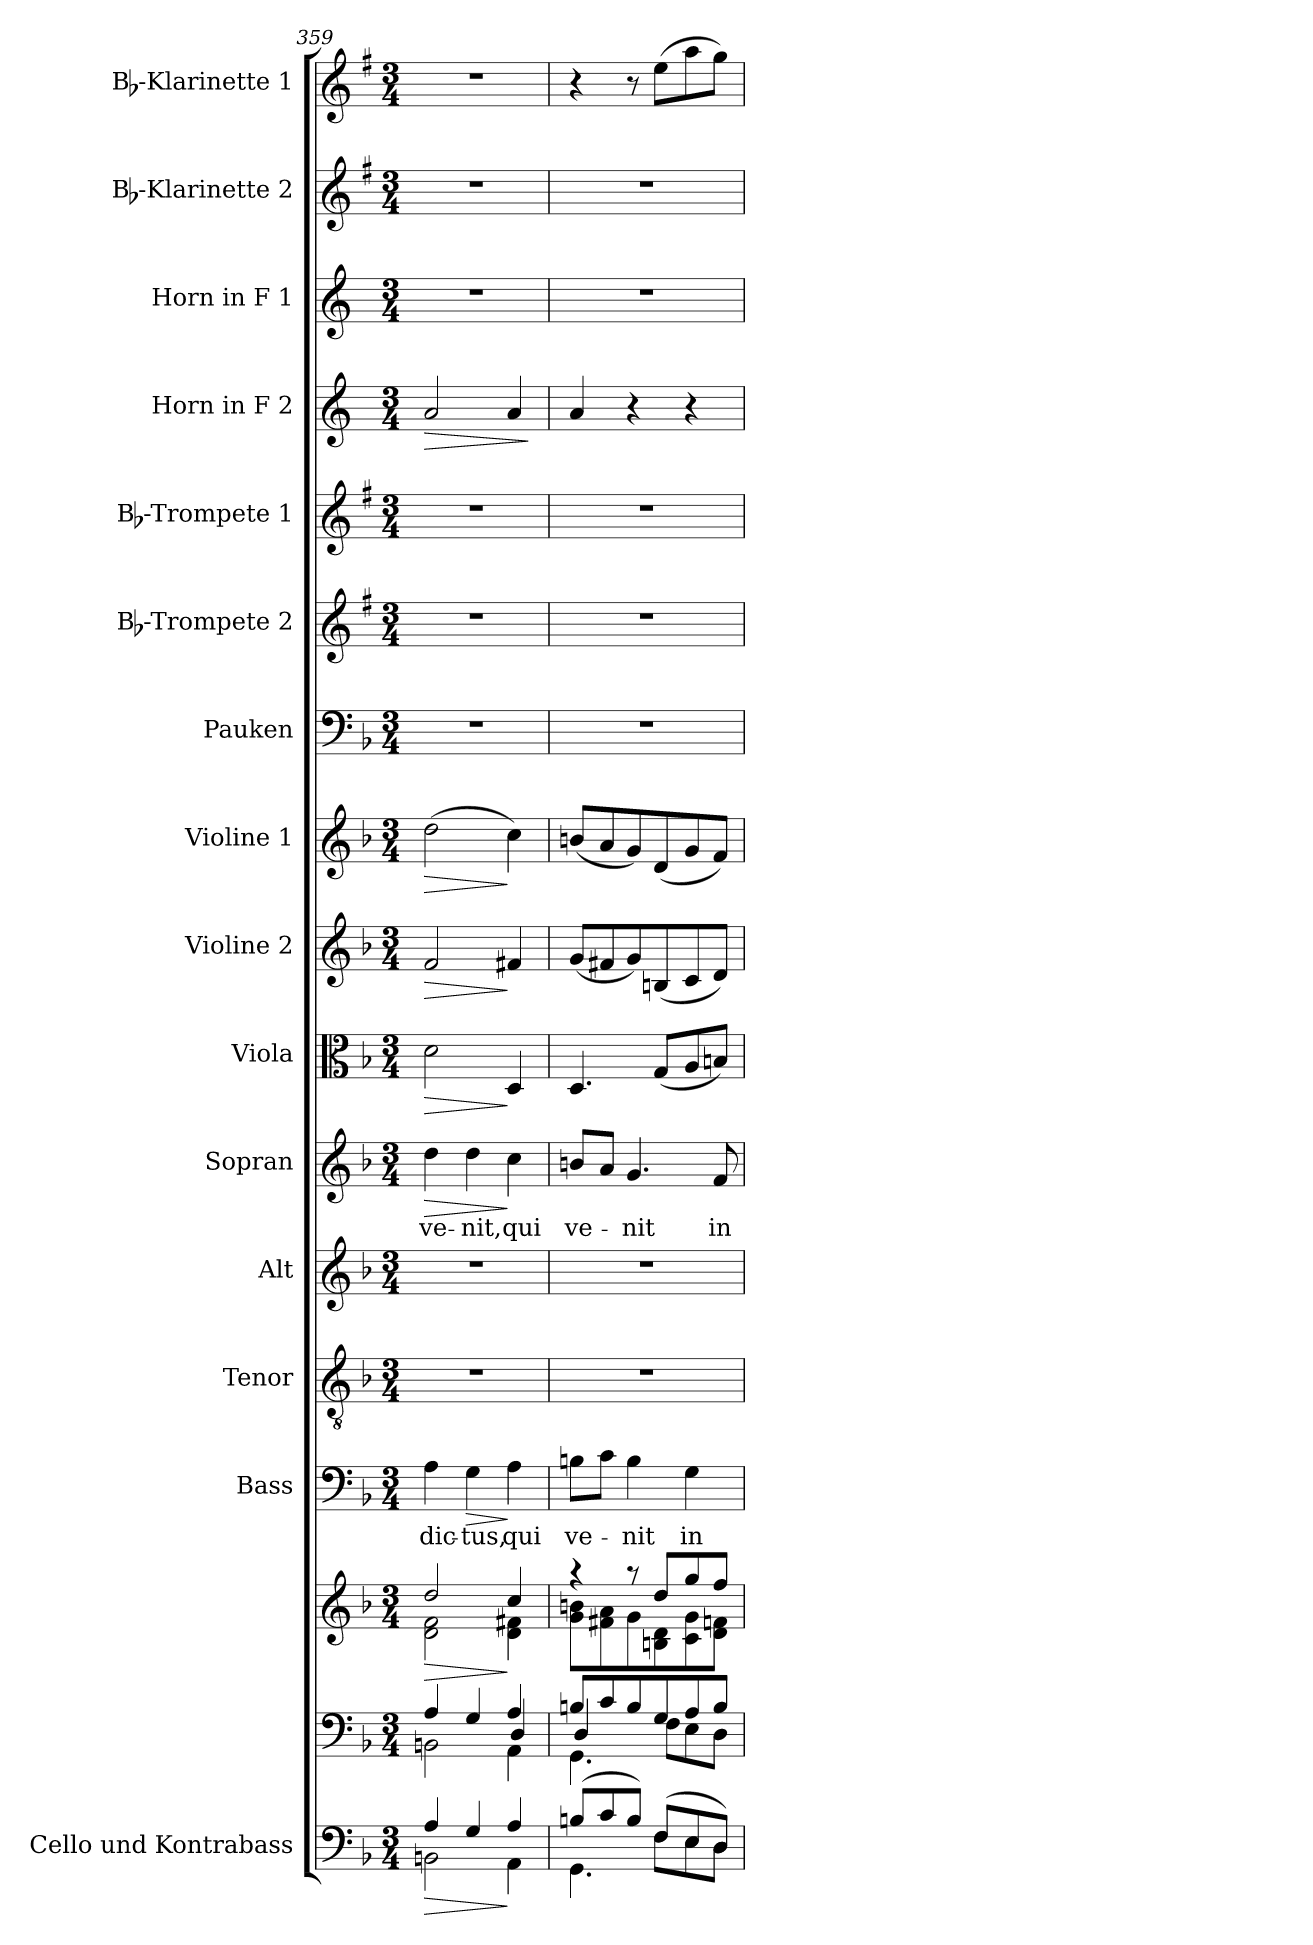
**kern	**dynam	**kern	**kern	**dynam	**kern	**text	**dynam	**kern	**kern	**kern	**text	**dynam	**kern	**dynam	**kern	**dynam	**kern	**dynam	**kern	**kern	**kern	**kern	**dynam	**kern	**kern	**kern
*part16	*part16	*part15	*part15	*part15	*part14	*part14	*part14	*part13	*part12	*part11	*part11	*part11	*part10	*part10	*part9	*part9	*part8	*part8	*part7	*part6	*part5	*part4	*part4	*part3	*part2	*part1
*staff17	*staff17	*staff16	*staff15	*staff15/16	*staff14	*staff14	*staff14	*staff13	*staff12	*staff11	*staff11	*staff11	*staff10	*staff10	*staff9	*staff9	*staff8	*staff8	*staff7	*staff6	*staff5	*staff4	*staff4	*staff3	*staff2	*staff1
*I"Cello und Kontrabass	*	*	*	*	*I"Bass	*	*	*I"Tenor	*I"Alt	*I"Sopran	*	*	*I"Viola	*	*I"Violine 2	*	*I"Violine 1	*	*I"Pauken	*I"Bb-Trompete 2	*I"Bb-Trompete 1	*I"Horn in F 2	*	*I"Horn in F 1	*I"Bb-Klarinette 2	*I"Bb-Klarinette 1
*I'Kb.	*	*	*	*	*I'B.	*	*	*I'T.	*I'A.	*I'S.	*	*	*I'Vla.	*	*I'Vl. 2	*	*I'Vl. 1	*	*I'Pk.	*I'Bb Trp. 2	*I'Bb Trp. 1	*	*	*	*I'Bb Kl. 2	*I'Bb Kl. 1
*clefF4	*	*clefF4	*clefG2	*	*clefF4	*	*	*clefGv2	*clefG2	*clefG2	*	*	*clefC3	*	*clefG2	*	*clefG2	*	*clefF4	*clefG2	*clefG2	*clefG2	*	*clefG2	*clefG2	*clefG2
*ITrd7c12	*	*	*	*	*	*	*	*	*	*	*	*	*	*	*	*	*	*	*	*ITrd1c2	*ITrd1c2	*ITrd4c7	*	*ITrd4c7	*ITrd1c2	*ITrd1c2
*k[b-]	*	*k[b-]	*k[b-]	*	*k[b-]	*	*	*k[b-]	*k[b-]	*k[b-]	*	*	*k[b-]	*	*k[b-]	*	*k[b-]	*	*k[b-]	*k[b-]	*k[b-]	*k[b-]	*	*k[b-]	*k[b-]	*k[b-]
*F:	*	*F:	*F:	*	*F:	*	*	*F:	*F:	*F:	*	*	*F:	*	*F:	*	*F:	*	*F:	*F:	*F:	*F:	*	*F:	*F:	*F:
*M3/4	*	*M3/4	*M3/4	*	*M3/4	*	*	*M3/4	*M3/4	*M3/4	*	*	*M3/4	*	*M3/4	*	*M3/4	*	*M3/4	*M3/4	*M3/4	*M3/4	*	*M3/4	*M3/4	*M3/4
=359	=359	=359	=359	=359	=359	=359	=359	=359	=359	=359	=359	=359	=359	=359	=359	=359	=359	=359	=359	=359	=359	=359	=359	=359	=359	=359
!	!LO:HP:b	!	!	!LO:HP:b	!	!LO:LY:b	!	!	!	!	!LO:LY:b	!LO:HP:b	!	!LO:HP:b	!	!LO:HP:b	!	!LO:HP:b	!	!	!	!	!LO:HP:b	!	!	!
*^	*	*^	*^	*	*	*	*	*	*	*	*	*	*	*	*	*	*	*	*	*	*	*	*	*	*	*
*	*	*	*	*^	*	*	*	*	*	*	*	*	*	*	*	*	*	*	*	*	*	*	*	*	*	*	*	*	*
4AA/	2BBBn\	>	4A/	2BBn\	2ryy	2dd/	2d\ 2f\	>	4A\	-dic-	.	2.r	2.r	4dd\	ve-	>	2d\	>	2f/	>	(>2dd\	>	2.r	2.r	2.r	2d/	>	2.r	2.r	2.r
!	!	!	!	!	!	!	!	!	!	!LO:LY:b	!LO:HP:b	!	!	!	!LO:LY:b	!	!	!	!	!	!	!	!	!	!	!	!	!	!	!
4GG/	.	.	4G/	.	.	.	.	.	4G\	-tus,	>	.	.	4dd\	-nit,	.	.	.	.	.	.	.	.	.	.	.	.	.	.	.
!	!	!	!	!	!	!	!	!	!	!LO:LY:b	!	!	!	!	!LO:LY:b	!	!	!	!	!	!	!	!	!	!	!	!	!	!	!
4AA/	4AAA\	]	4A/	4AA\	4D/	4cc/	4d\ 4f#X\	]	4A\	qui	]	.	.	4cc\	qui	]	4D/	]	4f#X/	]	4cc\)	]	.	.	.	4d/	.	.	.	.
*v	*v	*	*	*	*	*	*	*	*	*	*	*	*	*	*	*	*	*	*	*	*	*	*	*	*	*	*	*	*	*
*	*	*v	*v	*v	*	*	*	*	*	*	*	*	*	*	*	*	*	*	*	*	*	*	*	*	*	*	*	*	*
*	*	*	*v	*v	*	*	*	*	*	*	*	*	*	*	*	*	*	*	*	*	*	*	*	*	*	*	*
.	.	.	.	.	.	.	.	.	.	.	.	.	.	.	.	.	.	.	.	.	.	.	]	.	.	.
=360	=360	=360	=360	=360	=360	=360	=360	=360	=360	=360	=360	=360	=360	=360	=360	=360	=360	=360	=360	=360	=360	=360	=360	=360	=360	=360
*^	*	*^	*^	*	*	*	*	*	*	*	*	*	*	*	*	*	*	*	*	*	*	*	*	*	*	*
*	*	*	*	*^	*	*	*	*	*	*	*	*	*	*	*	*	*	*	*	*	*	*	*	*	*	*	*	*	*
!	!	!	!	!	!	!	!	!	!	!LO:LY:b	!	!	!	!	!LO:LY:b	!	!	!	!	!	!	!	!	!	!	!	!	!	!	!
(>8BBn/L	4.GGG\	.	8Bn/L	4.GG\	4D/	4raa	8g\ 8bn\L	.	8Bn\L	ve-	.	2.r	2.r	8bn/L	ve-	.	4.D/	.	(<8g/L	.	(<8bn/L	.	2.r	2.r	2.r	4d/	.	2.r	2.r	4r
8C/	.	.	8c/	.	.	.	8f#X\ 8a\	.	8c\J	.	.	.	.	8a/J	.	.	.	.	8f#X/	.	8a/	.	.	.	.	.	.	.	.	.
!	!	!	!	!	!	!	!	!	!	!LO:LY:b	!	!	!	!	!LO:LY:b	!	!	!	!	!	!	!	!	!	!	!	!	!	!	!
8BB/J)	.	.	8B/	.	4ryy	8raa	8g\	.	4B\	-nit	.	.	.	4.g/	-nit	.	.	.	8g/)	.	8g/)	.	.	.	.	4r	.	.	.	8r
(>8FF/L	8FF\L	.	8G/	8F\L	.	8dd!/L	8Bn\ 8d\	.	.	.	.	.	.	.	.	.	(<8G/L	.	(<8Bn/	.	(<8d/	.	.	.	.	.	.	.	.	(>8dd\L
!	!	!	!	!	!	!	!	!	!	!LO:LY:b	!	!	!	!	!	!	!	!	!	!	!	!	!	!	!	!	!	!	!	!
8EE/	8EE\	.	8A/	8E\	4ryy	8gg/	8c\ 8g\	.	4G\	in	.	.	.	.	.	.	8A/	.	8c/	.	8g/	.	.	.	.	4r	.	.	.	8gg\
!	!	!	!	!	!	!	!	!	!	!	!	!	!	!	!LO:LY:b	!	!	!	!	!	!	!	!	!	!	!	!	!	!	!
8DD/J)	8DD\J	.	8B/J	8D\J	.	8ff/J	8d\ 8fn\J	.	.	.	.	.	.	8f/	in	.	8Bn/J)	.	8d/J)	.	8f/J)	.	.	.	.	.	.	.	.	8ff\J)
*v	*v	*	*	*	*	*	*	*	*	*	*	*	*	*	*	*	*	*	*	*	*	*	*	*	*	*	*	*	*	*
*	*	*v	*v	*v	*	*	*	*	*	*	*	*	*	*	*	*	*	*	*	*	*	*	*	*	*	*	*	*	*
*	*	*	*v	*v	*	*	*	*	*	*	*	*	*	*	*	*	*	*	*	*	*	*	*	*	*	*	*
=	=	=	=	=	=	=	=	=	=	=	=	=	=	=	=	=	=	=	=	=	=	=	=	=	=	=
*-	*-	*-	*-	*-	*-	*-	*-	*-	*-	*-	*-	*-	*-	*-	*-	*-	*-	*-	*-	*-	*-	*-	*-	*-	*-	*-
